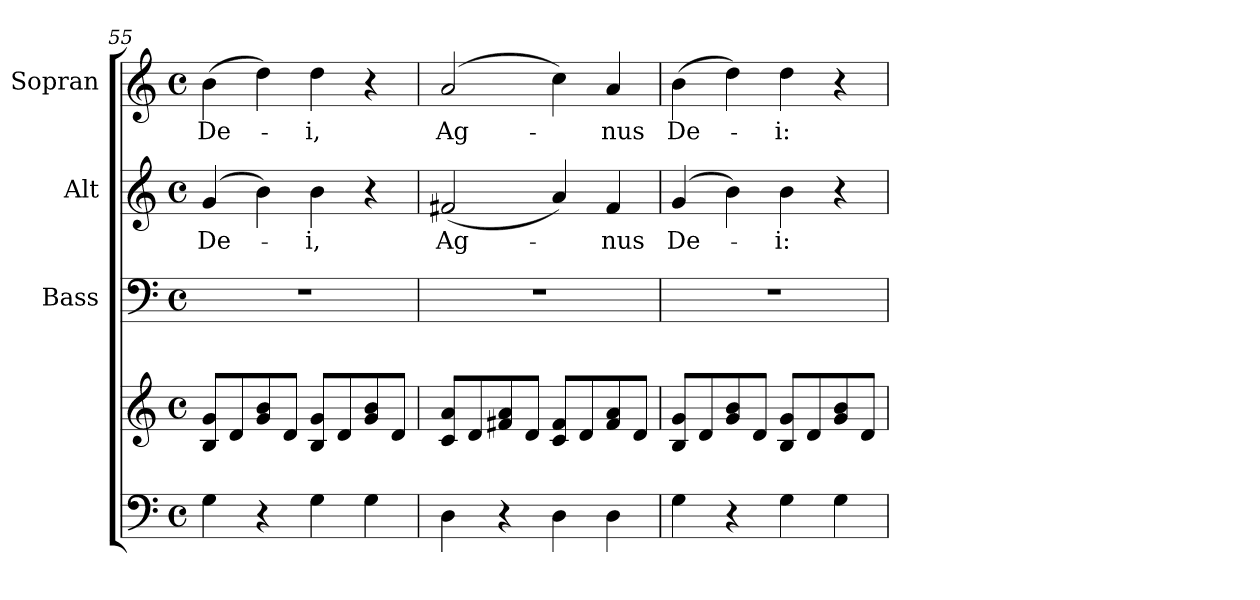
**kern	**kern	**kern	**kern	**text	**kern	**text
*part4	*part4	*part3	*part2	*part2	*part1	*part1
*staff5	*staff4	*staff3	*staff2	*staff2	*staff1	*staff1
*	*	*I"Bass	*I"Alt	*	*I"Sopran	*
*	*	*I'B.	*I'A.	*	*I'S.	*
*clefF4	*clefG2	*clefF4	*clefG2	*	*clefG2	*
*k[]	*k[]	*k[]	*k[]	*	*k[]	*
*C:	*C:	*C:	*C:	*	*C:	*
*M4/4	*M4/4	*M4/4	*M4/4	*	*M4/4	*
*met(c)	*met(c)	*met(c)	*met(c)	*	*met(c)	*
=55	=55	=55	=55	=55	=55	=55
!	!	!	!	!LO:LY:b	!	!LO:LY:b
4G\	8B/ 8g/L	1r	(4g/	De-	(>4b\	De-
.	8d/	.	.	.	.	.
4r	8g/ 8b/	.	4b\)	.	4dd\)	.
.	8d/J	.	.	.	.	.
!	!	!	!	!LO:LY:b	!	!LO:LY:b
4G\	8B/ 8g/L	.	4b\	-i,	4dd\	-i,
.	8d/	.	.	.	.	.
4G\	8g/ 8b/	.	4r	.	4r	.
.	8d/J	.	.	.	.	.
=56	=56	=56	=56	=56	=56	=56
!	!	!	!	!LO:LY:b	!	!LO:LY:b
4D\	8c/ 8a/L	1r	(<2f#X/	Ag-	(2a/	Ag-
.	8d/	.	.	.	.	.
4r	8f#X/ 8a/	.	.	.	.	.
.	8d/J	.	.	.	.	.
4D\	8c/ 8f#/L	.	4a/)	.	4cc\)	.
.	8d/	.	.	.	.	.
!	!	!	!	!LO:LY:b	!	!LO:LY:b
4D\	8f#/ 8a/	.	4f#/	-nus	4a/	-nus
.	8d/J	.	.	.	.	.
=57	=57	=57	=57	=57	=57	=57
!	!	!	!	!LO:LY:b	!	!LO:LY:b
4G\	8B/ 8g/L	1r	(4g/	De-	(>4b\	De-
.	8d/	.	.	.	.	.
4r	8g/ 8b/	.	4b\)	.	4dd\)	.
.	8d/J	.	.	.	.	.
!	!	!	!	!LO:LY:b	!	!LO:LY:b
4G\	8B/ 8g/L	.	4b\	-i:	4dd\	-i:
.	8d/	.	.	.	.	.
4G\	8g/ 8b/	.	4r	.	4r	.
.	8d/J	.	.	.	.	.
=	=	=	=	=	=	=
*-	*-	*-	*-	*-	*-	*-
